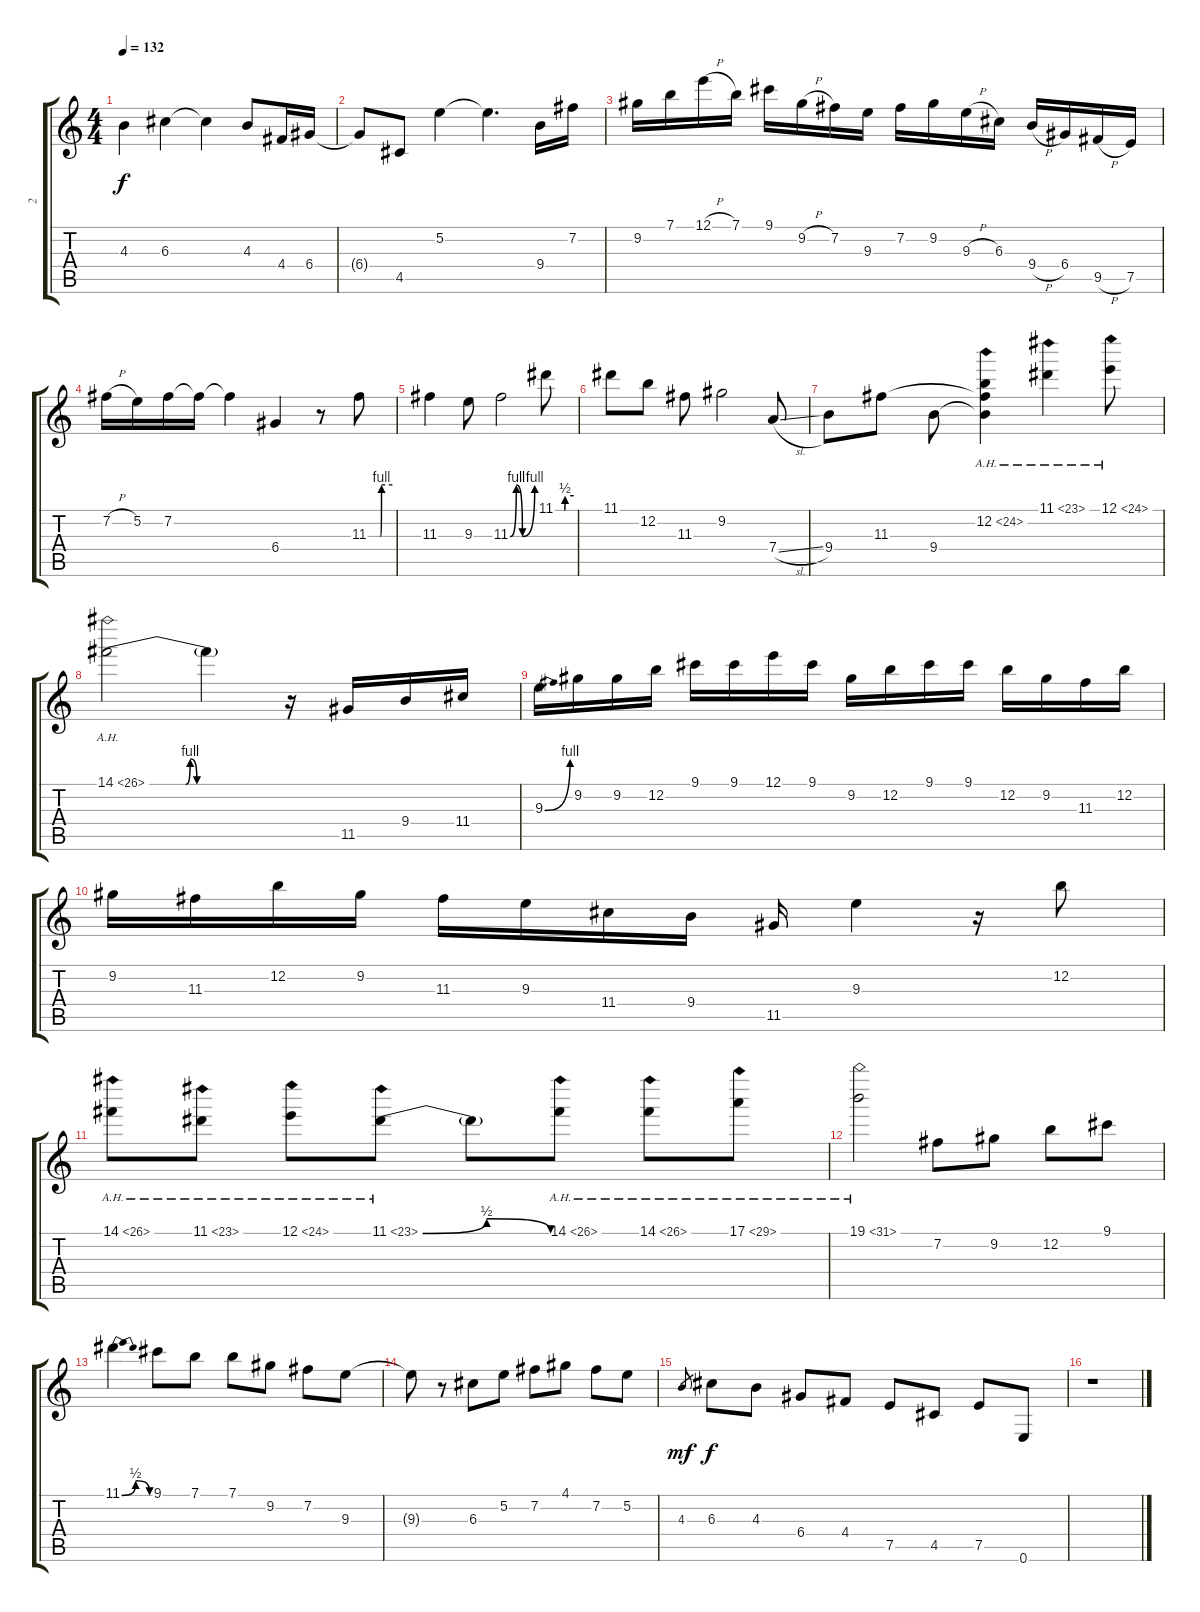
\track ("2" "2") {instrument distortionguitar}
\staff {score tabs}
\tuning (E4 B3 G3 D3 A2 E2) {hide}
\ts (4 4)
\tempo 132
\clef g2
\ks c
4.3{t}.4{dy f} 6.3.4 6.3{t}.4 4.3.8 4.4.16 6.4.16 |
6.4{t}.8 4.5.8 5.2.4 5.2{t}.4{d} 9.4.16 7.2.16 |
9.2.16 7.1.16 12.1{h}.16 7.1.16 9.1.16 9.2{h}.16 7.2.16 9.3.16 7.2.16 9.2.16 9.3{h}.16 6.3.16 9.4{h}.16 6.4.16 9.5{h}.16 7.5.16 |
7.2{h}.16 5.2.16 7.2.16 7.2{t}.16 7.2{t}.4 6.4.4 r.8 11.3{be (custom 0 0 30 0 33 4 60 4)}.8 |
11.3.4 9.3.8 11.3{be (custom 0 0 15 4 30 0 60 4)}.2 11.1{be (custom 0 0 30 0 32 2 60 2)}.8 |
11.1.8 12.2.8 11.3.8 9.2.2 7.4{sl}.8 |
9.4.8 11.3.8 9.4.8 (12.2{ah 12} 11.3{t} 9.4{t}).4 11.1{ah 12}.4 12.1{ah 12}.8 |
14.1{be (custom 0 0 16 0 18 4 21 0 60 0) ah 12}.2 14.1{t}.4 r.16 11.5.16 9.4.16 11.4.16 |
9.3{be (bend 0 0 60 4)}.16 9.2.16 9.2.16 12.2.16 9.1.16 9.1.16 12.1.16 9.1.16 9.2.16 12.2.16 9.1.16 9.1.16 12.2.16 9.2.16 11.3.16 12.2.16 |
9.2.16 11.3.16 12.2.16 9.2.16 11.3.16 9.3.16 11.4.16 9.4.16 11.5.16 9.3.4 r.16 12.2.8 |
14.1{ah 12}.8 11.1{ah 12}.8 12.1{ah 12}.8 11.1{be (bendrelease 0 0 30 2 30 2 60 0) ah 12}.8 11.1{t}.8 14.1{ah 12}.8 14.1{ah 12}.8 17.1{ah 12}.8 |
19.1{ah 12}.2 7.2.8 9.2.8 12.2.8 9.1.8 |
11.1{be (bendrelease 0 0 30 2 30 2 60 0)}.4 9.1.8 7.1.8 7.1.8 9.2.8 7.2.8 9.3.8 |
9.3{t}.8 r.8 6.3.8 5.2.8 7.2.8 4.1.8 7.2.8 5.2.8 |
4.3.8{gr dy mf} 6.3.8{dy f} 4.3.8 6.4.8 4.4.8 7.5.8 4.5.8 7.5.8 0.6.8 |
r.1
